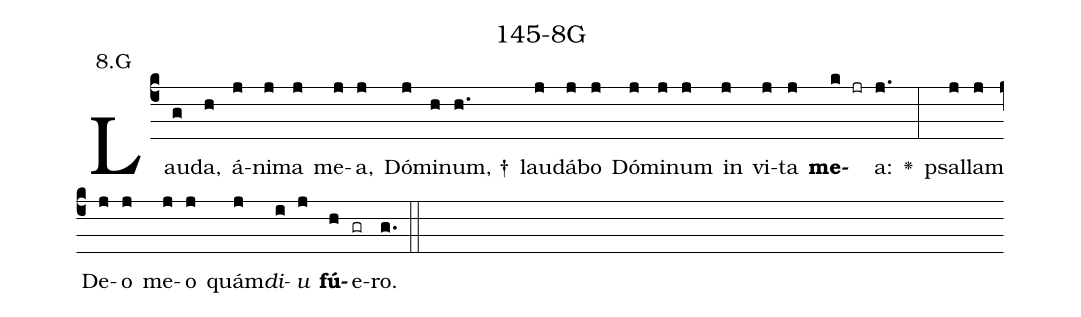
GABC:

name: 145-8G;
annotation: 8.G;
%%
(c4)Lau(g)da,(h) á(j)ni(j)ma(j) me(j)a,(j) Dó(j)mi(h)num, †(h.) lau(j)dá(j)bo(j) Dó(j)mi(j)num(j) in(j) vi(j)ta(j) <b>me</b>(k jr)a:(j.) <v>\greheightstar</v>(:) psal(j)lam(j) De(j)o(j) me(j)o(j) quám(j)<i>di</i>(i)<i>u</i>(j) <b>fú</b>(h)e(gr)ro.(g.) (::)


%E(j) u(j) o(i) u(j) a(h) e.(g.) (::)
